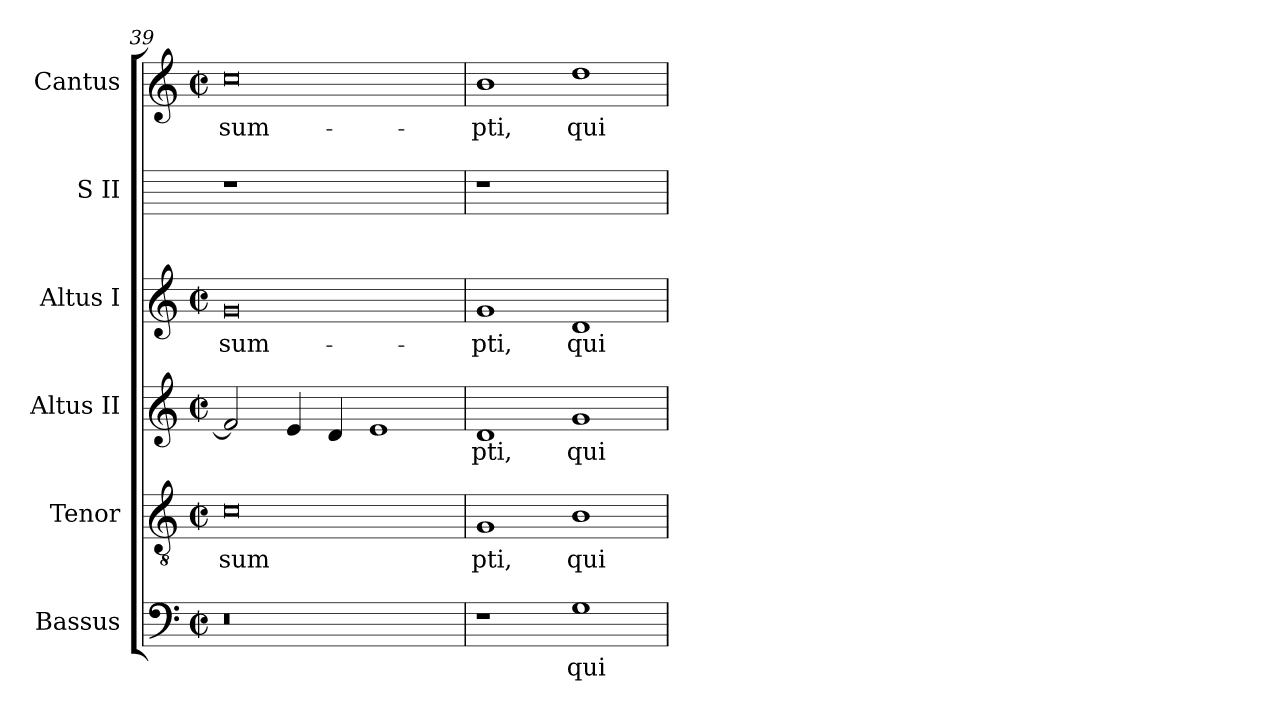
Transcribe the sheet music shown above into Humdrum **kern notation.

**kern	**text	**kern	**text	**kern	**text	**kern	**text	**kern	**kern	**text
*part6	*part6	*part5	*part5	*part4	*part4	*part3	*part3	*part2	*part1	*part1
*staff6	*staff6	*staff5	*staff5	*staff4	*staff4	*staff3	*staff3	*staff2	*staff1	*staff1
*I"Bassus	*	*I"Tenor	*	*I"Altus II	*	*I"Altus I	*	*I"S II	*I"Cantus	*
*I'B	*	*I'T	*	*I'A II	*	*I'A I	*	*	*	*
*clefF4	*	*clefGv2	*	*clefG2	*	*clefG2	*	*	*clefG2	*
*M2/2	*	*M2/2	*	*M2/2	*	*M2/2	*	*	*M2/2	*
*met(c|)	*	*met(c|)	*	*met(c|)	*	*met(c|)	*	*	*met(c|)	*
=39	=39	=39	=39	=39	=39	=39	=39	=39	=39	=39
!	!	!	!LO:LY:b:cj	!	!	!	!LO:LY:b:cj	!	!	!LO:LY:b:cj
0r	.	0c	sum	2f/]	.	0g	-sum-	1r	0cc	-sum-
.	.	.	.	4e/	.	.	.	.	.	.
.	.	.	.	4d/	.	.	.	.	.	.
.	.	.	.	1e	.	.	.	1ryy	.	.
=40	=40	=40	=40	=40	=40	=40	=40	=40	=40	=40
!	!	!	!LO:LY:b:cj	!	!LO:LY:b:cj	!	!LO:LY:b:cj	!	!	!LO:LY:b:cj
1r	.	1G	pti,	1d	-pti,	1g	-pti,	1r	1b	-pti,
!	!LO:LY:b:cj	!	!LO:LY:b:cj	!	!LO:LY:b:cj	!	!LO:LY:b:cj	!	!	!LO:LY:b:cj
1G	qui	1B	qui	1g	qui-	1d	qui-	1ryy	1dd	qui-
=	=	=	=	=	=	=	=	=	=	=
*-	*-	*-	*-	*-	*-	*-	*-	*-	*-	*-
